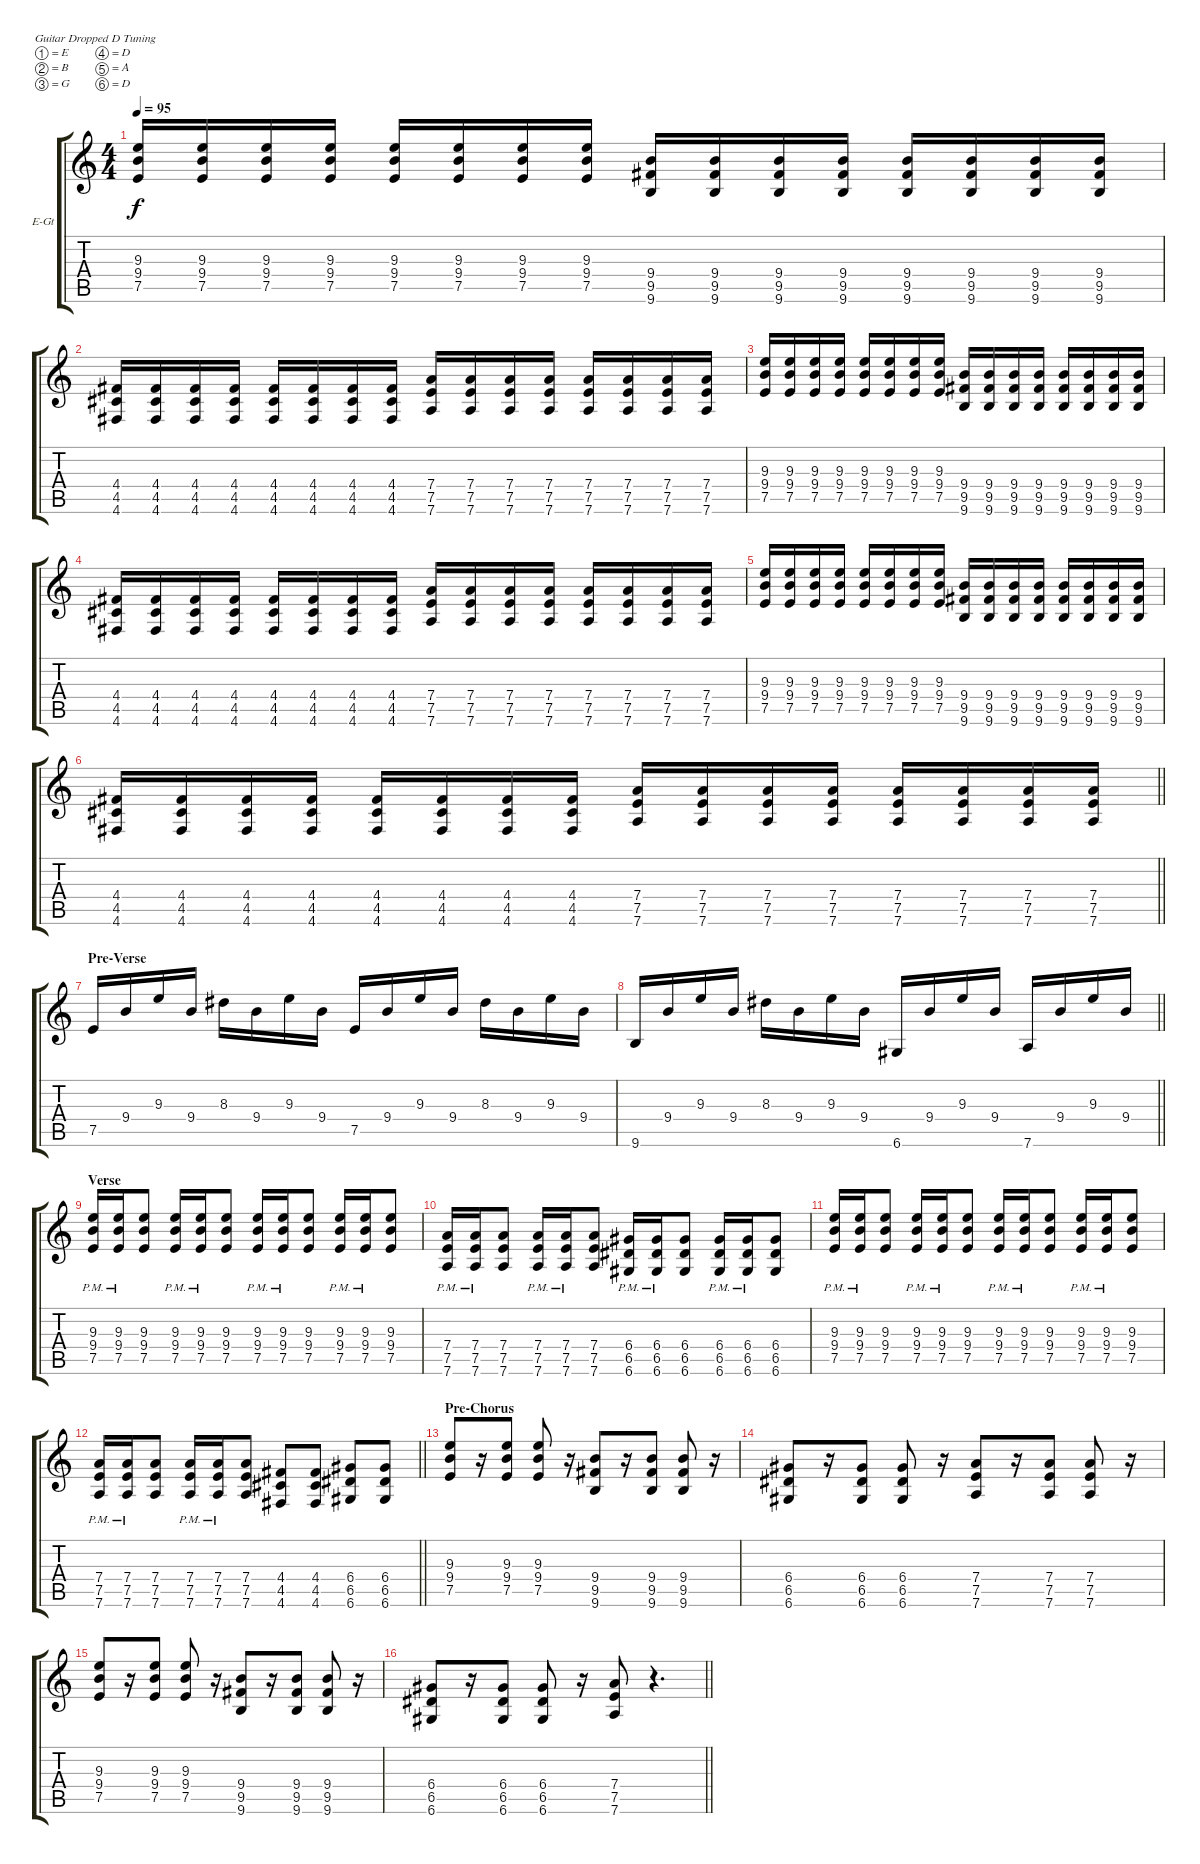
\bracketExtendMode groupsimilarinstruments
\firstSystemTrackNameOrientation horizontal
\otherSystemsTrackNameOrientation horizontal
\track ("Guitar 1" "E-Gt") {instrument overdrivenguitar}
\staff {score tabs}
\tuning (E4 B3 G3 D3 A2 D2)
\ts (4 4)
\tempo 95
\clef g2
\ks c
(9.3 9.4 7.5).16{dy f} (9.3 9.4 7.5).16 (9.3 9.4 7.5).16 (9.3 9.4 7.5).16 (9.3 9.4 7.5).16 (9.3 9.4 7.5).16 (9.3 9.4 7.5).16 (9.3 9.4 7.5).16 (9.4 9.5 9.6).16 (9.4 9.5 9.6).16 (9.4 9.5 9.6).16 (9.4 9.5 9.6).16 (9.4 9.5 9.6).16 (9.4 9.5 9.6).16 (9.4 9.5 9.6).16 (9.4 9.5 9.6).16 |
(4.4 4.5 4.6).16 (4.4 4.5 4.6).16 (4.4 4.5 4.6).16 (4.4 4.5 4.6).16 (4.4 4.5 4.6).16 (4.4 4.5 4.6).16 (4.4 4.5 4.6).16 (4.4 4.5 4.6).16 (7.4 7.5 7.6).16 (7.4 7.5 7.6).16 (7.4 7.5 7.6).16 (7.4 7.5 7.6).16 (7.4 7.5 7.6).16 (7.4 7.5 7.6).16 (7.4 7.5 7.6).16 (7.4 7.5 7.6).16 |
(9.3 9.4 7.5).16 (9.3 9.4 7.5).16 (9.3 9.4 7.5).16 (9.3 9.4 7.5).16 (9.3 9.4 7.5).16 (9.3 9.4 7.5).16 (9.3 9.4 7.5).16 (9.3 9.4 7.5).16 (9.4 9.5 9.6).16 (9.4 9.5 9.6).16 (9.4 9.5 9.6).16 (9.4 9.5 9.6).16 (9.4 9.5 9.6).16 (9.4 9.5 9.6).16 (9.4 9.5 9.6).16 (9.4 9.5 9.6).16 |
(4.4 4.5 4.6).16 (4.4 4.5 4.6).16 (4.4 4.5 4.6).16 (4.4 4.5 4.6).16 (4.4 4.5 4.6).16 (4.4 4.5 4.6).16 (4.4 4.5 4.6).16 (4.4 4.5 4.6).16 (7.4 7.5 7.6).16 (7.4 7.5 7.6).16 (7.4 7.5 7.6).16 (7.4 7.5 7.6).16 (7.4 7.5 7.6).16 (7.4 7.5 7.6).16 (7.4 7.5 7.6).16 (7.4 7.5 7.6).16 |
(9.3 9.4 7.5).16 (9.3 9.4 7.5).16 (9.3 9.4 7.5).16 (9.3 9.4 7.5).16 (9.3 9.4 7.5).16 (9.3 9.4 7.5).16 (9.3 9.4 7.5).16 (9.3 9.4 7.5).16 (9.4 9.5 9.6).16 (9.4 9.5 9.6).16 (9.4 9.5 9.6).16 (9.4 9.5 9.6).16 (9.4 9.5 9.6).16 (9.4 9.5 9.6).16 (9.4 9.5 9.6).16 (9.4 9.5 9.6).16 |
\barLineRight lightlight
(4.4 4.5 4.6).16 (4.4 4.5 4.6).16 (4.4 4.5 4.6).16 (4.4 4.5 4.6).16 (4.4 4.5 4.6).16 (4.4 4.5 4.6).16 (4.4 4.5 4.6).16 (4.4 4.5 4.6).16 (7.4 7.5 7.6).16 (7.4 7.5 7.6).16 (7.4 7.5 7.6).16 (7.4 7.5 7.6).16 (7.4 7.5 7.6).16 (7.4 7.5 7.6).16 (7.4 7.5 7.6).16 (7.4 7.5 7.6).16 |
\section ("" "Pre-Verse")
7.5.16 9.4.16 9.3.16 9.4.16 8.3.16 9.4.16 9.3.16 9.4.16 7.5.16 9.4.16 9.3.16 9.4.16 8.3.16 9.4.16 9.3.16 9.4.16 |
\barLineRight lightlight
9.6.16 9.4.16 9.3.16 9.4.16 8.3.16 9.4.16 9.3.16 9.4.16 6.6.16 9.4.16 9.3.16 9.4.16 7.6.16 9.4.16 9.3.16 9.4.16 |
\section ("" "Verse")
(9.3 9.4 7.5{pm}).16 (9.3 9.4 7.5{pm}).16 (9.3 9.4 7.5).8 (9.3 9.4 7.5{pm}).16 (9.3 9.4 7.5{pm}).16 (9.3 9.4 7.5).8 (9.3 9.4 7.5{pm}).16 (9.3 9.4 7.5{pm}).16 (9.3 9.4 7.5).8 (9.3 9.4 7.5{pm}).16 (9.3 9.4 7.5{pm}).16 (9.3 9.4 7.5).8 |
(7.4 7.5 7.6{pm}).16 (7.4 7.5 7.6{pm}).16 (7.4 7.5 7.6).8 (7.4 7.5 7.6{pm}).16 (7.4 7.5 7.6{pm}).16 (7.4 7.5 7.6).8 (6.4 6.5 6.6{pm}).16 (6.4 6.5 6.6{pm}).16 (6.4 6.5 6.6).8 (6.4 6.5 6.6{pm}).16 (6.4 6.5 6.6{pm}).16 (6.4 6.5 6.6).8 |
(9.3 9.4 7.5{pm}).16 (9.3 9.4 7.5{pm}).16 (9.3 9.4 7.5).8 (9.3 9.4 7.5{pm}).16 (9.3 9.4 7.5{pm}).16 (9.3 9.4 7.5).8 (9.3 9.4 7.5{pm}).16 (9.3 9.4 7.5{pm}).16 (9.3 9.4 7.5).8 (9.3 9.4 7.5{pm}).16 (9.3 9.4 7.5{pm}).16 (9.3 9.4 7.5).8 |
\barLineRight lightlight
(7.4 7.5 7.6{pm}).16 (7.4 7.5 7.6{pm}).16 (7.4 7.5 7.6).8 (7.4 7.5 7.6{pm}).16 (7.4 7.5 7.6{pm}).16 (7.4 7.5 7.6).8 (4.4 4.5 4.6).8 (4.4 4.5 4.6).8 (6.4 6.5 6.6).8 (6.4 6.5 6.6).8 |
\section ("" "Pre-Chorus")
(9.3 9.4 7.5).8 r.16 (9.3 9.4 7.5).8 (9.3 9.4 7.5).8 r.16 (9.4 9.5 9.6).8 r.16 (9.4 9.5 9.6).8 (9.4 9.5 9.6).8 r.16 |
(6.4 6.5 6.6).8 r.16 (6.4 6.5 6.6).8 (6.4 6.5 6.6).8 r.16 (7.4 7.5 7.6).8 r.16 (7.4 7.5 7.6).8 (7.4 7.5 7.6).8 r.16 |
(9.3 9.4 7.5).8 r.16 (9.3 9.4 7.5).8 (9.3 9.4 7.5).8 r.16 (9.4 9.5 9.6).8 r.16 (9.4 9.5 9.6).8 (9.4 9.5 9.6).8 r.16 |
\barLineRight lightlight
(6.4 6.5 6.6).8 r.16 (6.4 6.5 6.6).8 (6.4 6.5 6.6).8 r.16 (7.4 7.5 7.6).8 r.4{d}
